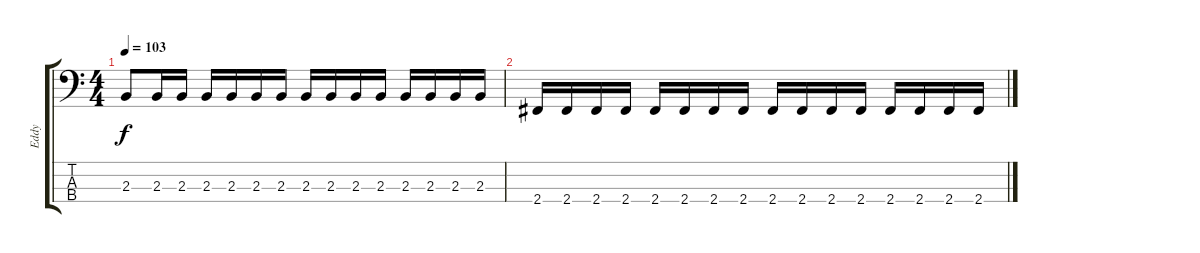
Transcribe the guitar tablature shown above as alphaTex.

\track ("Eddy" "Eddy") {instrument electricbasspick}
\staff {score tabs}
\tuning (G2 D2 A1 E1) {hide}
\ts (4 4)
\tempo 103
\clef f4
\ks c
2.3.8{dy f} 2.3.16 2.3.16 2.3.16 2.3.16 2.3.16 2.3.16 2.3.16 2.3.16 2.3.16 2.3.16 2.3.16 2.3.16 2.3.16 2.3.16 |
2.4.16 2.4.16 2.4.16 2.4.16 2.4.16 2.4.16 2.4.16 2.4.16 2.4.16 2.4.16 2.4.16 2.4.16 2.4.16 2.4.16 2.4.16 2.4.16
